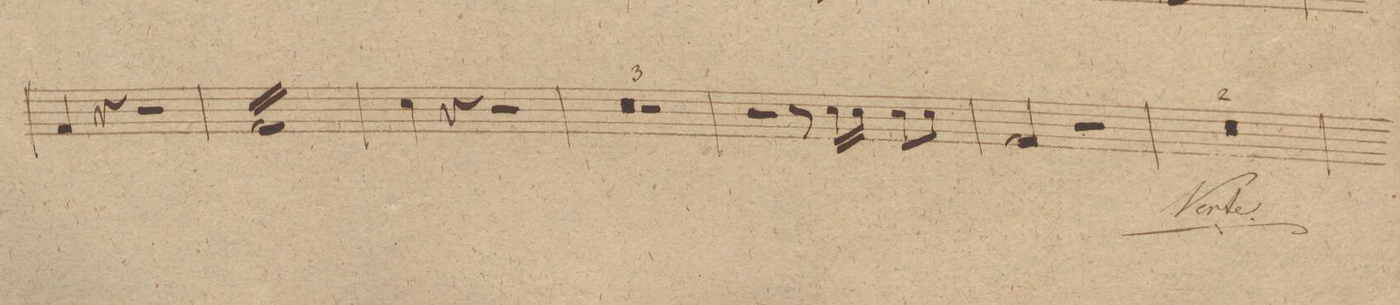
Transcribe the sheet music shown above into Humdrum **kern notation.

**kern	**dynam
*I"Tympano.	*
*clefF4	*
*k[]	*
*met(c|)	*
*M2/2	*
4AA/	.
4r	.
2r	.
=17	=17
16BB/LL	.
16BB/	.
16BB/	.
16BB/	.
16BB/	.
16BB/	.
16BB/	.
16BB/	.
16BB/	.
16BB/	.
16BB/	.
16BB/	.
16BB/	.
16BB/	.
16BB/	.
16BB/JJ	.
*Xtremolo	*
=18	=18
4E\	.
4r	.
2r	.
=19	=19
0r	.
=20	=20
=21	=21
1r	.
=22	=22
2r	.
8r	.
16E\LL	.
16E\JJ	.
8E\L	.
8E\J	.
=23	=23
2AA/	.
2r	.
=24	=24
0r	.
=25	=25
=26	=26
*-	*-
